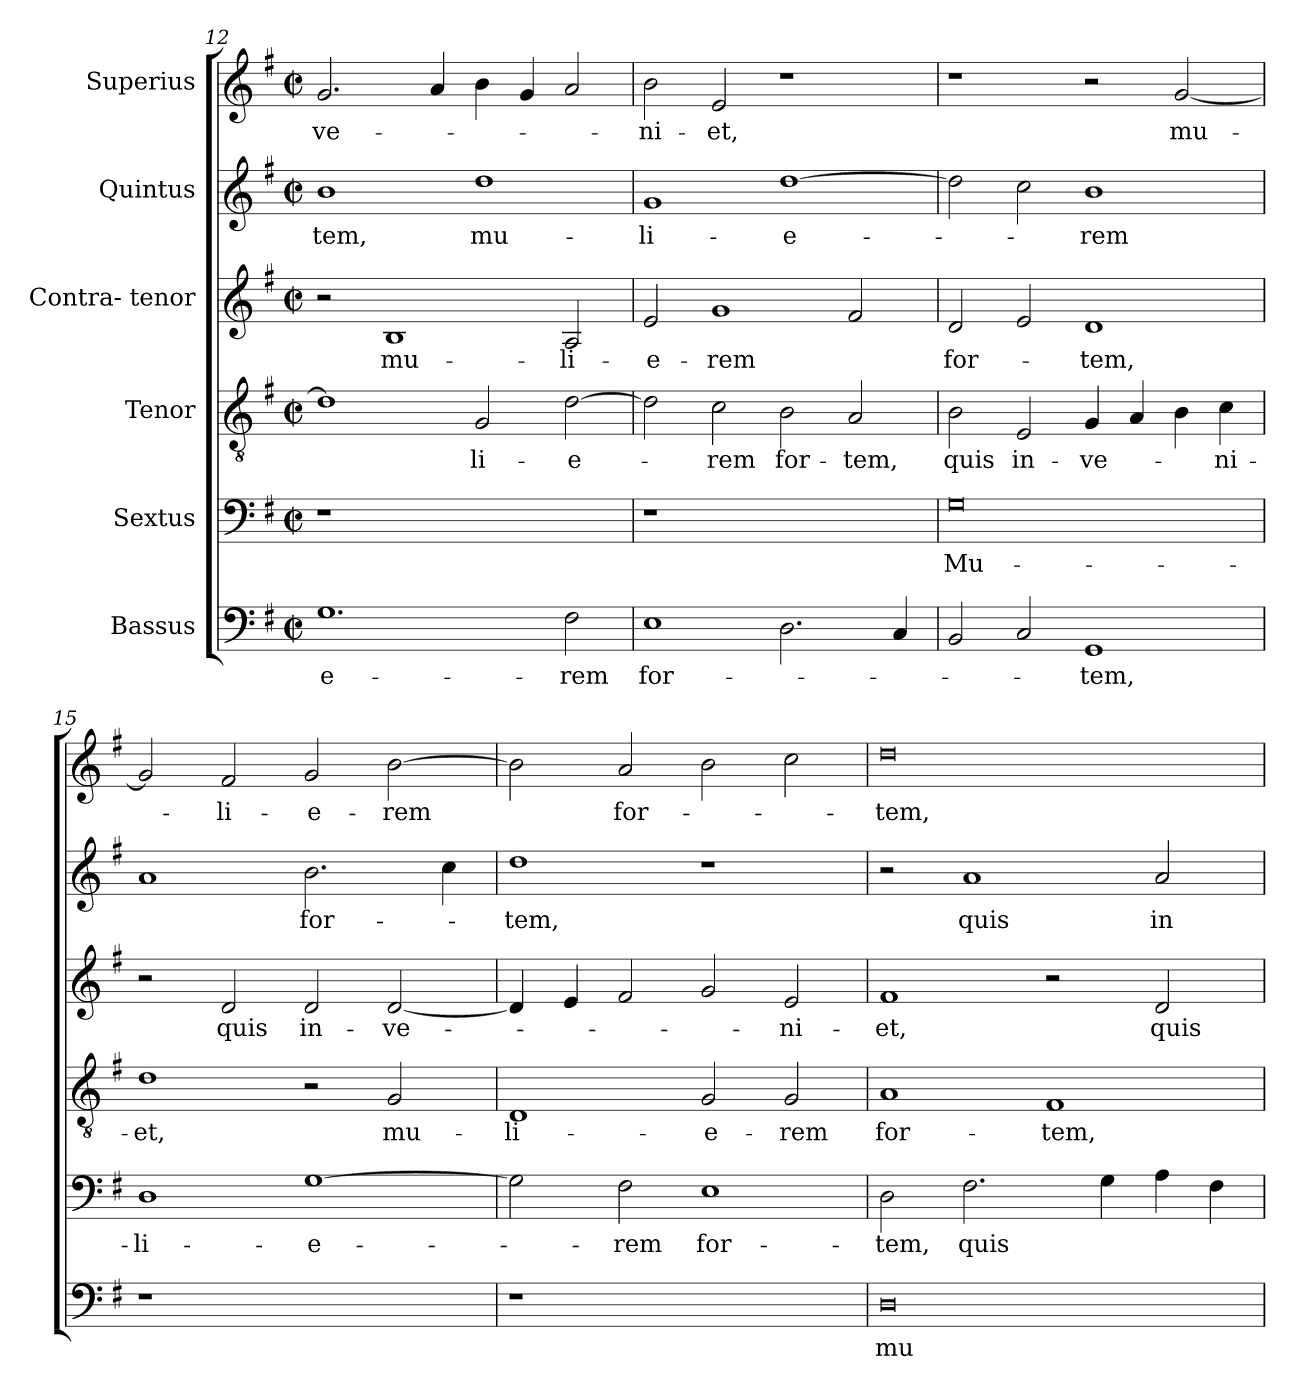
**kern	**text	**kern	**text	**kern	**text	**kern	**text	**kern	**text	**kern	**text
*part6	*part6	*part5	*part5	*part4	*part4	*part3	*part3	*part2	*part2	*part1	*part1
*staff6	*staff6	*staff5	*staff5	*staff4	*staff4	*staff3	*staff3	*staff2	*staff2	*staff1	*staff1
*I"Bassus	*	*I"Sextus	*	*I"Tenor	*	*I"Contra- tenor	*	*I"Quintus	*	*I"Superius	*
!!LO:PB:g=z
*clefF4	*	*clefF4	*	*clefGv2	*	*clefG2	*	*clefG2	*	*clefG2	*
*k[f#]	*	*k[f#]	*	*k[f#]	*	*k[f#]	*	*k[f#]	*	*k[f#]	*
*G:	*	*G:	*	*G:	*	*G:	*	*G:	*	*G:	*
*M2/2	*	*M2/2	*	*M2/2	*	*M2/2	*	*M2/2	*	*M2/2	*
*met(c|)	*	*met(c|)	*	*met(c|)	*	*met(c|)	*	*met(c|)	*	*met(c|)	*
=12	=12	=12	=12	=12	=12	=12	=12	=12	=12	=12	=12
!	!LO:LY:b	!	!	!	!	!	!	!	!LO:LY:b	!	!LO:LY:b
1.G	-e-	1r	.	1d]	.	2r	.	1b	-tem,	2.g/	-ve-
!	!	!	!	!	!	!	!LO:LY:b	!	!	!	!
.	.	.	.	.	.	1B	mu-	.	.	.	.
.	.	.	.	.	.	.	.	.	.	4a/	.
!	!	!	!	!	!LO:LY:b	!	!	!	!LO:LY:b	!	!
.	.	1ryy	.	2G/	-li-	.	.	1dd	mu-	4b\	.
.	.	.	.	.	.	.	.	.	.	4g/	.
!	!LO:LY:b	!	!	!	!LO:LY:b	!	!LO:LY:b	!	!	!	!
2F#\	-rem	.	.	[2d\	-e-	2A/	-li-	.	.	2a/	.
=13	=13	=13	=13	=13	=13	=13	=13	=13	=13	=13	=13
!	!LO:LY:b	!	!	!	!	!	!LO:LY:b	!	!LO:LY:b	!	!LO:LY:b
1E	for-	1r	.	2d\]	.	2e/	-e-	1g	-li-	2b\	-ni-
!	!	!	!	!	!LO:LY:b	!	!LO:LY:b	!	!	!	!LO:LY:b
.	.	.	.	2c\	-rem	1g	-rem	.	.	2e/	-et,
!	!	!	!	!	!LO:LY:b	!	!	!	!LO:LY:b	!	!
2.D\	.	1ryy	.	2B\	for-	.	.	[1dd	-e-	1r	.
!	!	!	!	!	!LO:LY:b	!	!	!	!	!	!
.	.	.	.	2A/	-tem,	2f#/	.	.	.	.	.
4C/	.	.	.	.	.	.	.	.	.	.	.
=14	=14	=14	=14	=14	=14	=14	=14	=14	=14	=14	=14
!	!	!	!LO:LY:b	!	!LO:LY:b	!	!LO:LY:b	!	!	!	!
2BB/	.	0G	Mu-	2B\	quis	2d/	for-	2dd\]	.	1r	.
!	!	!	!	!	!LO:LY:b	!	!	!	!	!	!
2C/	.	.	.	2E/	in-	2e/	.	2cc\	.	.	.
!	!LO:LY:b	!	!	!	!LO:LY:b	!	!LO:LY:b	!	!LO:LY:b	!	!
1GG	-tem,	.	.	4G/	-ve-	1d	-tem,	1b	-rem	2r	.
.	.	.	.	4A/	.	.	.	.	.	.	.
!	!	!	!	!	!	!	!	!	!	!	!LO:LY:b
.	.	.	.	4B\	.	.	.	.	.	[2g/	mu-
!	!	!	!	!	!LO:LY:b	!	!	!	!	!	!
.	.	.	.	4c\	-ni-	.	.	.	.	.	.
=15	=15	=15	=15	=15	=15	=15	=15	=15	=15	=15	=15
!	!	!	!LO:LY:b	!	!LO:LY:b	!	!	!	!	!	!
1r	.	1D	-li-	1d	-et,	2r	.	1a	.	2g/]	.
!	!	!	!	!	!	!	!LO:LY:b	!	!	!	!LO:LY:b
.	.	.	.	.	.	2d/	quis	.	.	2f#/	-li-
!	!	!	!LO:LY:b	!	!	!	!LO:LY:b	!	!LO:LY:b	!	!LO:LY:b
1ryy	.	[1G	-e-	2r	.	2d/	in-	2.b\	for-	2g/	-e-
!	!	!	!	!	!LO:LY:b	!	!LO:LY:b	!	!	!	!LO:LY:b
.	.	.	.	2G/	mu-	[2d/	-ve-	.	.	[2b\	-rem
.	.	.	.	.	.	.	.	4cc\	.	.	.
=16	=16	=16	=16	=16	=16	=16	=16	=16	=16	=16	=16
!	!	!	!	!	!LO:LY:b	!	!	!	!LO:LY:b	!	!
1r	.	2G\]	.	1D	-li-	4d/]	.	1dd	-tem,	2b\]	.
.	.	.	.	.	.	4e/	.	.	.	.	.
!	!	!	!LO:LY:b	!	!	!	!	!	!	!	!LO:LY:b
.	.	2F#\	-rem	.	.	2f#/	.	.	.	2a/	for-
!	!	!	!LO:LY:b	!	!LO:LY:b	!	!	!	!	!	!
1ryy	.	1E	for-	2G/	-e-	2g/	.	1r	.	2b\	.
!	!	!	!	!	!LO:LY:b	!	!LO:LY:b	!	!	!	!
.	.	.	.	2G/	-rem	2e/	-ni-	.	.	2cc\	.
!!LO:LB:g=z
=17	=17	=17	=17	=17	=17	=17	=17	=17	=17	=17	=17
!	!LO:LY:b	!	!LO:LY:b	!	!LO:LY:b	!	!LO:LY:b	!	!	!	!LO:LY:b
0D	mu-	2D\	-tem,	1A	for-	1f#	-et,	2r	.	0dd	-tem,
!	!	!	!LO:LY:b	!	!	!	!	!	!LO:LY:b	!	!
.	.	2.F#\	quis	.	.	.	.	1a	quis	.	.
!	!	!	!	!	!LO:LY:b	!	!	!	!	!	!
.	.	.	.	1F#	-tem,	2r	.	.	.	.	.
.	.	4G\	.	.	.	.	.	.	.	.	.
!	!	!	!	!	!	!	!LO:LY:b	!	!LO:LY:b	!	!
.	.	4A\	.	.	.	2d/	quis	2a/	in-	.	.
.	.	4F#\	.	.	.	.	.	.	.	.	.
=	=	=	=	=	=	=	=	=	=	=	=
*-	*-	*-	*-	*-	*-	*-	*-	*-	*-	*-	*-
